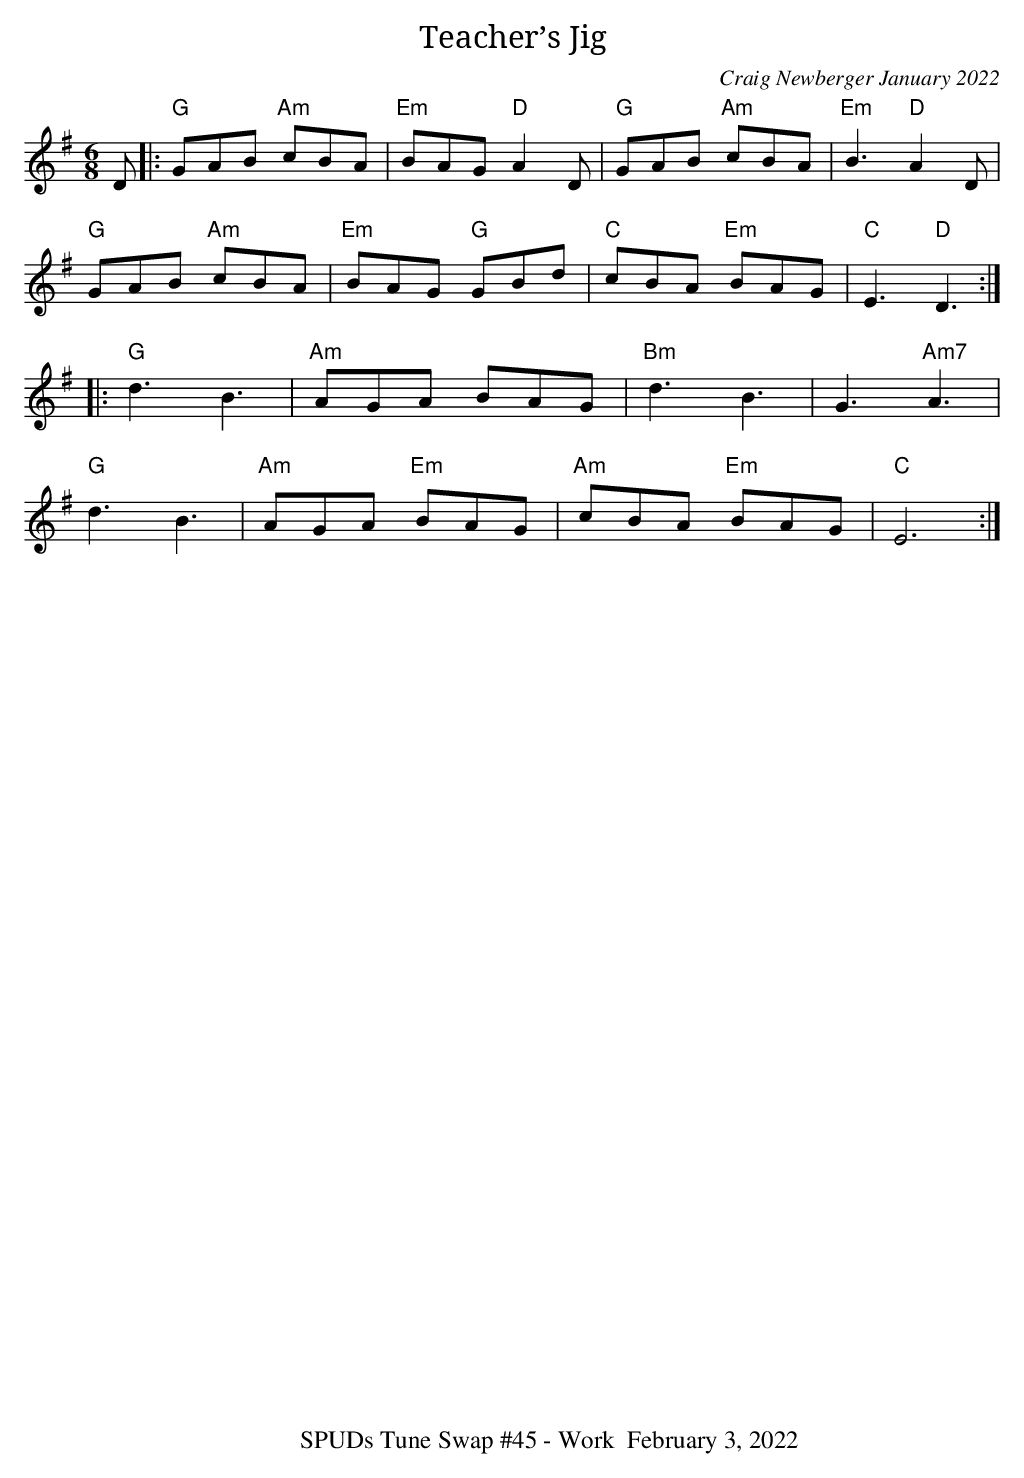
X:1
T: Teacher’s Jig
C: Craig Newberger January 2022
M: 6/8
L: 1
K: G
D|:"G"GAB "Am"cBA|"Em"BAG"D"A2D|"G"GAB "Am"cBA|"Em"B3"D"A2D|
"G"GAB "Am"cBA|"Em"BAG "G"GBd|"C"cBA "Em"BAG|"C"E3"D"D3:|
|:"G"d3B3|"Am"AGA BAG|"Bm"d3B3|G3"Am7"A3|
"G"d3B3|"Am"AGA "Em"BAG|"Am"cBA "Em"BAG|"C"E6:|
